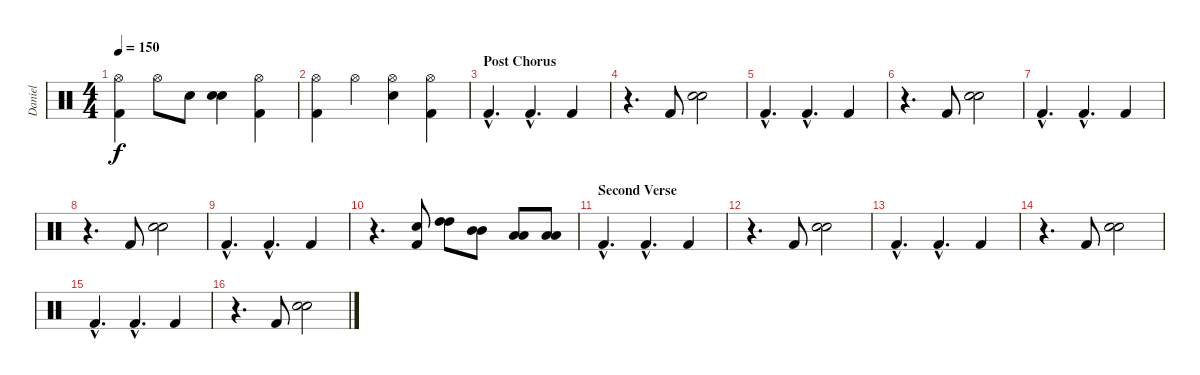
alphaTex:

\track ("Daniel" "Daniel") {instrument percussion}
\staff {score}
\articulation defaults
\ts (4 4)
\tempo 150
\clef neutral
\ks c
("Hi-Hat (open)" "Kick (hit) 2").4{dy f} "Hi-Hat (open)".8 "Snare (hit) 2".8 ("Snare (hit) 2" "Electric Snare (hit)").4 ("Hi-Hat (open)" "Kick (hit) 2").4 |
("Hi-Hat (open)" "Kick (hit) 2").4 "Hi-Hat (open)".4 ("Hi-Hat (open)" "Electric Snare (hit)").4 ("Hi-Hat (open)" "Kick (hit) 2").4 |
\section ("" "Post Chorus")
"Kick (hit) 2"{hac}.4{d} "Kick (hit) 2"{hac}.4{d} "Kick (hit) 2".4 |
r.4{d} "Kick (hit) 2".8 ("Snare (hit) 2" "Electric Snare (hit)").2 |
"Kick (hit) 2"{hac}.4{d} "Kick (hit) 2"{hac}.4{d} "Kick (hit) 2".4 |
r.4{d} "Kick (hit) 2".8 ("Snare (hit) 2" "Electric Snare (hit)").2 |
"Kick (hit) 2"{hac}.4{d} "Kick (hit) 2"{hac}.4{d} "Kick (hit) 2".4 |
r.4{d} "Kick (hit) 2".8 ("Snare (hit) 2" "Electric Snare (hit)").2 |
"Kick (hit) 2"{hac}.4{d} "Kick (hit) 2"{hac}.4{d} "Kick (hit) 2".4 |
r.4{d} ("Kick (hit) 2" "Electric Snare (hit)").8 ("High Tom (hit)" "High Tom (hit)").8 ("Mid Tom (hit)" "Mid Tom (hit)").8 ("Low Tom (hit)" "Low Tom (hit)").8 ("Low Floor Tom (hit)" "Low Floor Tom (hit)").8 |
\section ("" "Second Verse")
"Kick (hit) 2"{hac}.4{d} "Kick (hit) 2"{hac}.4{d} "Kick (hit) 2".4 |
r.4{d} "Kick (hit) 2".8 ("Snare (hit) 2" "Electric Snare (hit)").2 |
"Kick (hit) 2"{hac}.4{d} "Kick (hit) 2"{hac}.4{d} "Kick (hit) 2".4 |
r.4{d} "Kick (hit) 2".8 ("Snare (hit) 2" "Electric Snare (hit)").2 |
"Kick (hit) 2"{hac}.4{d} "Kick (hit) 2"{hac}.4{d} "Kick (hit) 2".4 |
r.4{d} "Kick (hit) 2".8 ("Snare (hit) 2" "Electric Snare (hit)").2
